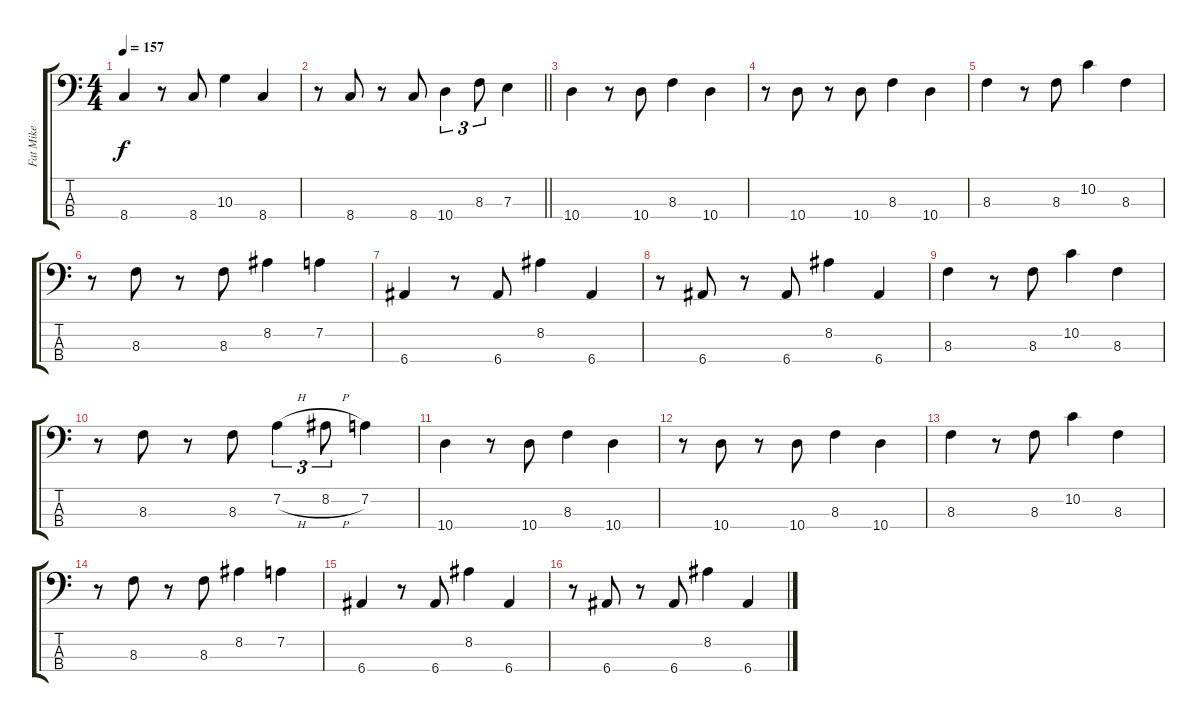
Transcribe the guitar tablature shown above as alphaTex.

\track ("Fat Mike" "Fat Mike") {instrument electricbasspick}
\staff {score tabs}
\tuning (G2 D2 A1 E1) {hide}
\ts (4 4)
\tempo 157
\clef f4
\ks c
8.4.4{dy f} r.8 8.4.8 10.3.4 8.4.4 |
\barLineRight lightlight
r.8 8.4.8 r.8 8.4.8 10.4.4{tu (3 2)} 8.3.8{tu (3 2)} 7.3.4 |
\section ("" "")
10.4.4 r.8 10.4.8 8.3.4 10.4.4 |
r.8 10.4.8 r.8 10.4.8 8.3.4 10.4.4 |
8.3.4 r.8 8.3.8 10.2.4 8.3.4 |
r.8 8.3.8 r.8 8.3.8 8.2.4 7.2.4 |
6.4.4 r.8 6.4.8 8.2.4 6.4.4 |
r.8 6.4.8 r.8 6.4.8 8.2.4 6.4.4 |
8.3.4 r.8 8.3.8 10.2.4 8.3.4 |
r.8 8.3.8 r.8 8.3.8 7.2{h}.4{tu (3 2)} 8.2{h}.8{tu (3 2)} 7.2.4 |
10.4.4 r.8 10.4.8 8.3.4 10.4.4 |
r.8 10.4.8 r.8 10.4.8 8.3.4 10.4.4 |
8.3.4 r.8 8.3.8 10.2.4 8.3.4 |
r.8 8.3.8 r.8 8.3.8 8.2.4 7.2.4 |
6.4.4 r.8 6.4.8 8.2.4 6.4.4 |
r.8 6.4.8 r.8 6.4.8 8.2.4 6.4.4
